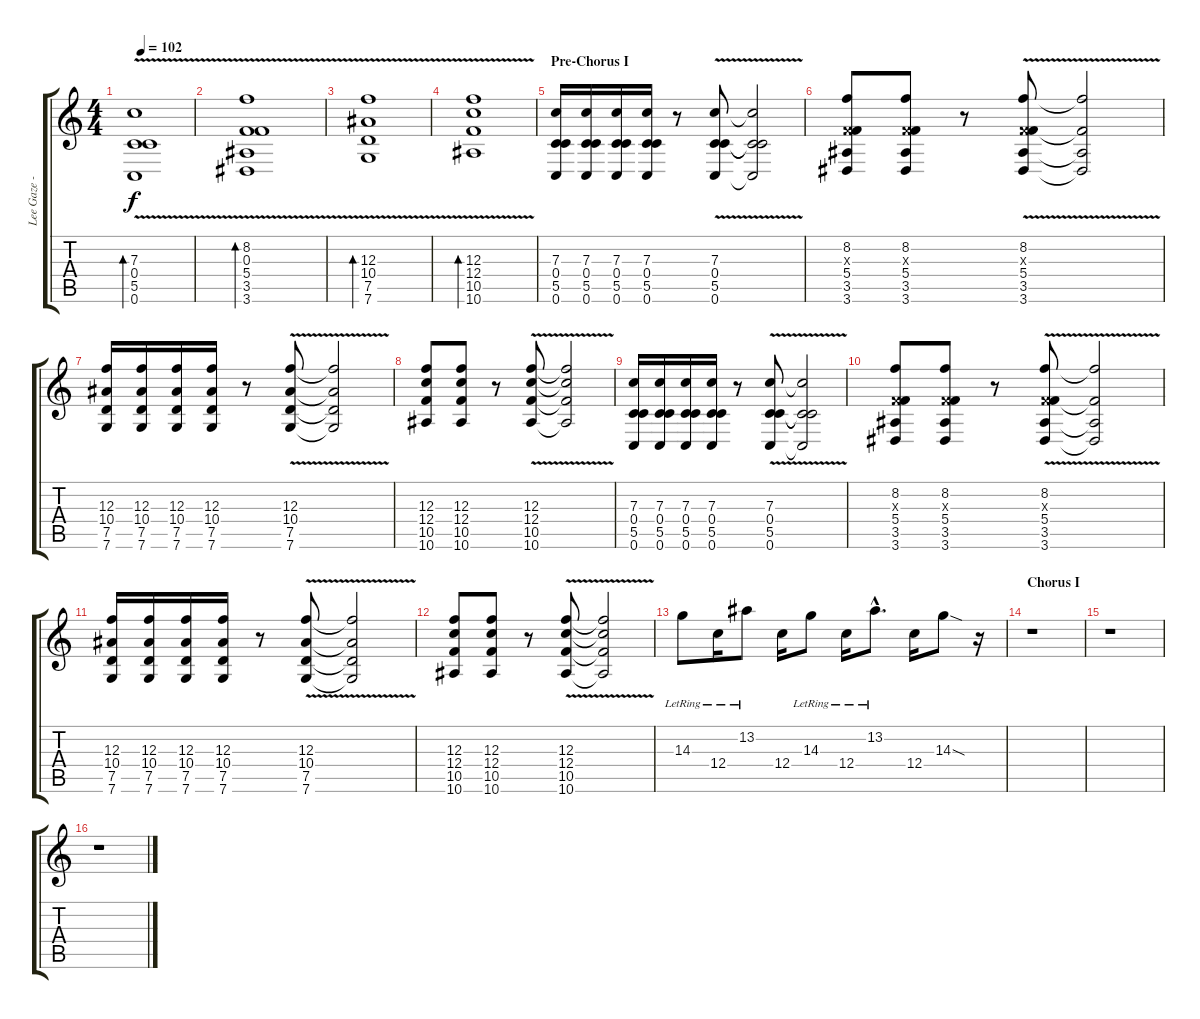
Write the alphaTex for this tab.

\track ("Lee Gaze - Lead Guitar" "Lee Gaze -") {instrument electricguitarjazz}
\staff {score tabs}
\tuning (D4 A3 F3 C3 G2 C2) {hide}
\ts (4 4)
\tempo 102
\clef g2
\ks c
(7.3{v} 0.4{v} 5.5{v} 0.6{v}).1{bd 240 dy f} |
(8.2{v} 0.3{v} 5.4{v} 3.5{v} 3.6{v}).1{bd 240} |
(12.3{v} 10.4{v} 7.5{v} 7.6{v}).1{bd 240} |
(12.3{v} 12.4{v} 10.5{v} 10.6{v}).1{bd 240} |
\section ("" "Pre-Chorus I")
(7.3 0.4 5.5 0.6).16 (7.3 0.4 5.5 0.6).16 (7.3 0.4 5.5 0.6).16 (7.3 0.4 5.5 0.6).16 r.8 (7.3{v} 0.4{v} 5.5{v} 0.6{v}).8 (7.3{t} 0.4{t} 5.5{t} 0.6{t}).2 |
(8.2 0.3{x} 5.4 3.5 3.6).8 (8.2 0.3{x} 5.4 3.5 3.6).8 r.8 (8.2{v} 0.3{x} 5.4{v} 3.5{v} 3.6{v}).8 (8.2{t} 5.4{t} 3.5{t} 3.6{t}).2 |
(12.3 10.4 7.5 7.6).16 (12.3 10.4 7.5 7.6).16 (12.3 10.4 7.5 7.6).16 (12.3 10.4 7.5 7.6).16 r.8 (12.3{v} 10.4{v} 7.5{v} 7.6{v}).8 (12.3{t} 10.4{t} 7.5{t} 7.6{t}).2 |
(12.3 12.4 10.5 10.6).8 (12.3 12.4 10.5 10.6).8 r.8 (12.3{v} 12.4{v} 10.5{v} 10.6{v}).8 (12.3{t} 12.4{t} 10.5{t} 10.6{t}).2 |
(7.3 0.4 5.5 0.6).16 (7.3 0.4 5.5 0.6).16 (7.3 0.4 5.5 0.6).16 (7.3 0.4 5.5 0.6).16 r.8 (7.3{v} 0.4{v} 5.5{v} 0.6{v}).8 (7.3{t} 0.4{t} 5.5{t} 0.6{t}).2 |
(8.2 0.3{x} 5.4 3.5 3.6).8 (8.2 0.3{x} 5.4 3.5 3.6).8 r.8 (8.2{v} 0.3{x} 5.4{v} 3.5{v} 3.6{v}).8 (8.2{t} 5.4{t} 3.5{t} 3.6{t}).2 |
(12.3 10.4 7.5 7.6).16 (12.3 10.4 7.5 7.6).16 (12.3 10.4 7.5 7.6).16 (12.3 10.4 7.5 7.6).16 r.8 (12.3{v} 10.4{v} 7.5{v} 7.6{v}).8 (12.3{t} 10.4{t} 7.5{t} 7.6{t}).2 |
(12.3 12.4 10.5 10.6).8 (12.3 12.4 10.5 10.6).8 r.8 (12.3{v} 12.4{v} 10.5{v} 10.6{v}).8 (12.3{t} 12.4{t} 10.5{t} 10.6{t}).2 |
14.3{lr}.8 12.4{lr}.16 13.2{lr}.8 12.4.16 14.3{lr}.8 12.4{lr}.16 13.2{hac lr}.8{d} 12.4.16 14.3{sod}.8 r.16 |
\section ("" "Chorus I")
r.1 |
r.1 |
r.1
